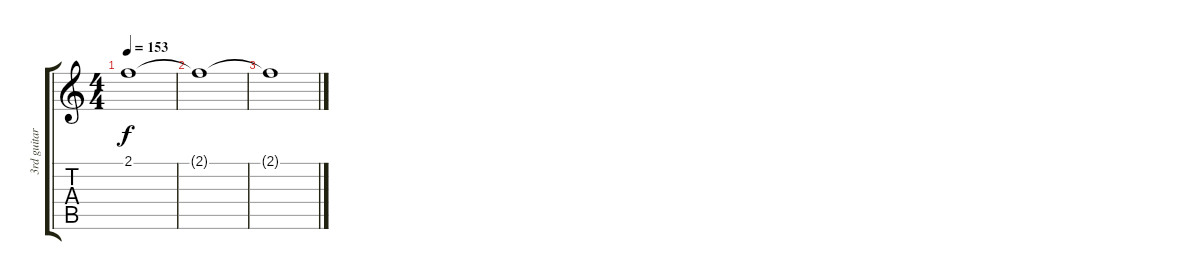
\track ("3rd guitar" "3rd guitar") {instrument overdrivenguitar}
\staff {score tabs}
\tuning (Eb4 Bb3 Gb3 Db3 Ab2 Eb2) {hide}
\ts (4 4)
\tempo 153
\clef g2
\ks c
2.1{t}.1{dy f volume 1} |
2.1{t}.1 |
2.1{t}.1
